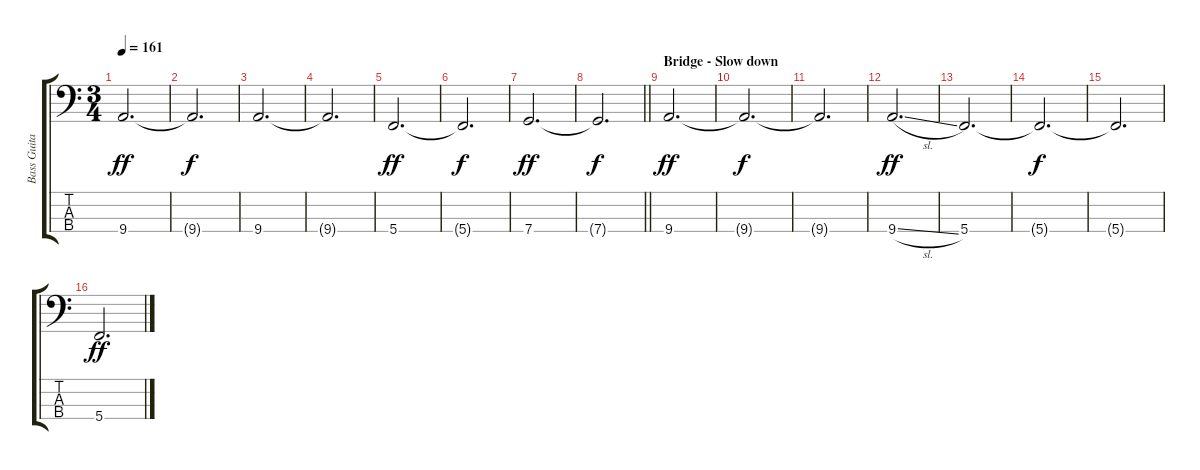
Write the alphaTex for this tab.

\track ("Bass Guitar - Joey Westwood" "Bass Guita") {instrument electricbassfinger}
\staff {score tabs}
\tuning (F2 C2 G1 C1) {hide}
\ts (3 4)
\tempo 161
\clef f4
\ks c
9.4.2{d dy ff} |
9.4{t}.2{d dy f} |
9.4.2{d} |
9.4{t}.2{d} |
5.4.2{d dy ff} |
5.4{t}.2{d dy f} |
7.4.2{d dy ff} |
\barLineRight lightlight
7.4{t}.2{d dy f} |
\section ("" "Bridge - Slow down")
9.4.2{d dy ff} |
9.4{t}.2{d dy f} |
9.4{t}.2{d} |
9.4{sl}.2{d dy ff} |
5.4.2{d} |
5.4{t}.2{d dy f} |
5.4{t}.2{d} |
5.4{sl}.2{d dy ff}
